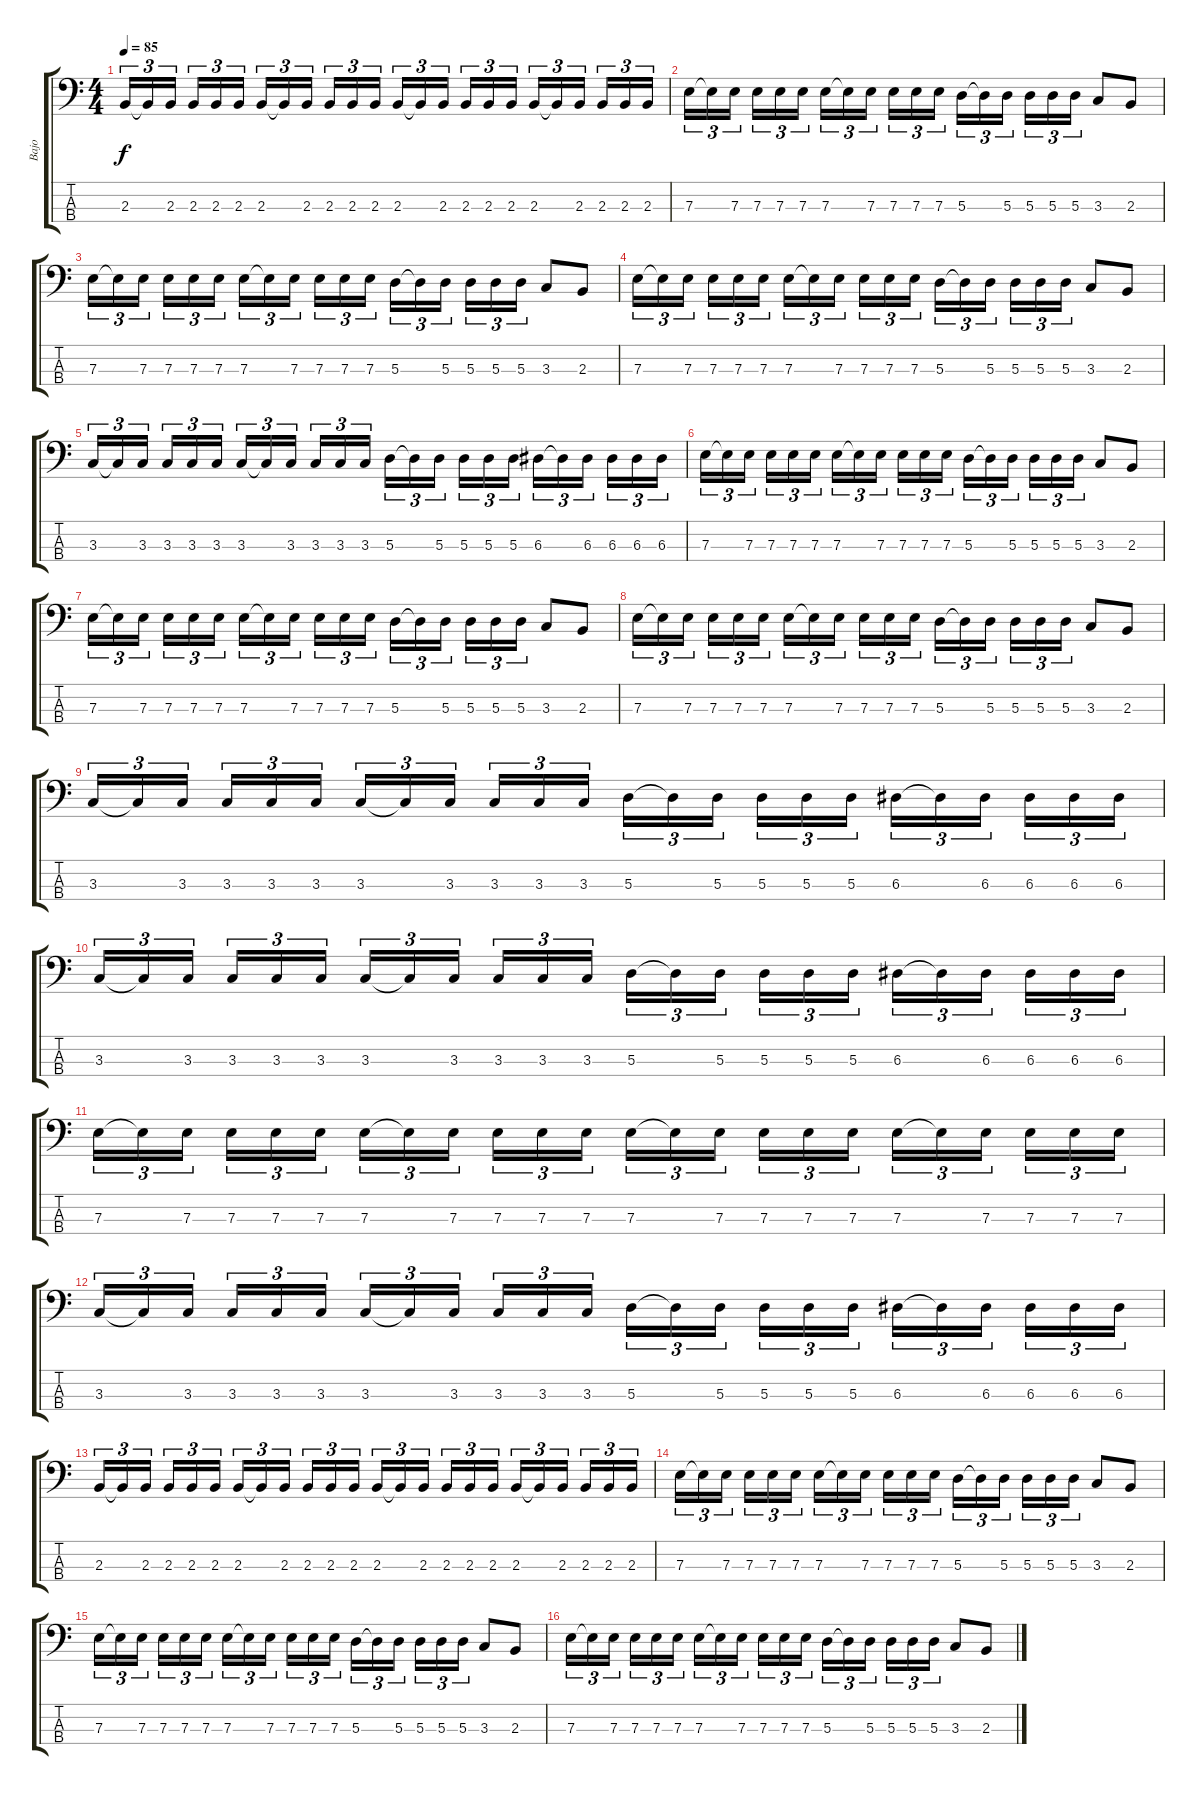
\track ("Bajo" "Bajo") {instrument electricbassfinger}
\staff {score tabs}
\tuning (G2 D2 A1 E1) {hide}
\ts (4 4)
\tempo 85
\clef f4
\ks c
2.3.16{tu (3 2) dy f} 2.3{t}.16{tu (3 2)} 2.3.16{tu (3 2)} 2.3.16{tu (3 2)} 2.3.16{tu (3 2)} 2.3.16{tu (3 2)} 2.3.16{tu (3 2)} 2.3{t}.16{tu (3 2)} 2.3.16{tu (3 2)} 2.3.16{tu (3 2)} 2.3.16{tu (3 2)} 2.3.16{tu (3 2)} 2.3.16{tu (3 2)} 2.3{t}.16{tu (3 2)} 2.3.16{tu (3 2)} 2.3.16{tu (3 2)} 2.3.16{tu (3 2)} 2.3.16{tu (3 2)} 2.3.16{tu (3 2)} 2.3{t}.16{tu (3 2)} 2.3.16{tu (3 2)} 2.3.16{tu (3 2)} 2.3.16{tu (3 2)} 2.3.16{tu (3 2)} |
7.3.16{tu (3 2)} 7.3{t}.16{tu (3 2)} 7.3.16{tu (3 2)} 7.3.16{tu (3 2)} 7.3.16{tu (3 2)} 7.3.16{tu (3 2)} 7.3.16{tu (3 2)} 7.3{t}.16{tu (3 2)} 7.3.16{tu (3 2)} 7.3.16{tu (3 2)} 7.3.16{tu (3 2)} 7.3.16{tu (3 2)} 5.3.16{tu (3 2)} 5.3{t}.16{tu (3 2)} 5.3.16{tu (3 2)} 5.3.16{tu (3 2)} 5.3.16{tu (3 2)} 5.3.16{tu (3 2)} 3.3.8 2.3.8 |
7.3.16{tu (3 2)} 7.3{t}.16{tu (3 2)} 7.3.16{tu (3 2)} 7.3.16{tu (3 2)} 7.3.16{tu (3 2)} 7.3.16{tu (3 2)} 7.3.16{tu (3 2)} 7.3{t}.16{tu (3 2)} 7.3.16{tu (3 2)} 7.3.16{tu (3 2)} 7.3.16{tu (3 2)} 7.3.16{tu (3 2)} 5.3.16{tu (3 2)} 5.3{t}.16{tu (3 2)} 5.3.16{tu (3 2)} 5.3.16{tu (3 2)} 5.3.16{tu (3 2)} 5.3.16{tu (3 2)} 3.3.8 2.3.8 |
7.3.16{tu (3 2)} 7.3{t}.16{tu (3 2)} 7.3.16{tu (3 2)} 7.3.16{tu (3 2)} 7.3.16{tu (3 2)} 7.3.16{tu (3 2)} 7.3.16{tu (3 2)} 7.3{t}.16{tu (3 2)} 7.3.16{tu (3 2)} 7.3.16{tu (3 2)} 7.3.16{tu (3 2)} 7.3.16{tu (3 2)} 5.3.16{tu (3 2)} 5.3{t}.16{tu (3 2)} 5.3.16{tu (3 2)} 5.3.16{tu (3 2)} 5.3.16{tu (3 2)} 5.3.16{tu (3 2)} 3.3.8 2.3.8 |
3.3.16{tu (3 2)} 3.3{t}.16{tu (3 2)} 3.3.16{tu (3 2)} 3.3.16{tu (3 2)} 3.3.16{tu (3 2)} 3.3.16{tu (3 2)} 3.3.16{tu (3 2)} 3.3{t}.16{tu (3 2)} 3.3.16{tu (3 2)} 3.3.16{tu (3 2)} 3.3.16{tu (3 2)} 3.3.16{tu (3 2)} 5.3.16{tu (3 2)} 5.3{t}.16{tu (3 2)} 5.3.16{tu (3 2)} 5.3.16{tu (3 2)} 5.3.16{tu (3 2)} 5.3.16{tu (3 2)} 6.3.16{tu (3 2)} 6.3{t}.16{tu (3 2)} 6.3.16{tu (3 2)} 6.3.16{tu (3 2)} 6.3.16{tu (3 2)} 6.3.16{tu (3 2)} |
7.3.16{tu (3 2)} 7.3{t}.16{tu (3 2)} 7.3.16{tu (3 2)} 7.3.16{tu (3 2)} 7.3.16{tu (3 2)} 7.3.16{tu (3 2)} 7.3.16{tu (3 2)} 7.3{t}.16{tu (3 2)} 7.3.16{tu (3 2)} 7.3.16{tu (3 2)} 7.3.16{tu (3 2)} 7.3.16{tu (3 2)} 5.3.16{tu (3 2)} 5.3{t}.16{tu (3 2)} 5.3.16{tu (3 2)} 5.3.16{tu (3 2)} 5.3.16{tu (3 2)} 5.3.16{tu (3 2)} 3.3.8 2.3.8 |
7.3.16{tu (3 2)} 7.3{t}.16{tu (3 2)} 7.3.16{tu (3 2)} 7.3.16{tu (3 2)} 7.3.16{tu (3 2)} 7.3.16{tu (3 2)} 7.3.16{tu (3 2)} 7.3{t}.16{tu (3 2)} 7.3.16{tu (3 2)} 7.3.16{tu (3 2)} 7.3.16{tu (3 2)} 7.3.16{tu (3 2)} 5.3.16{tu (3 2)} 5.3{t}.16{tu (3 2)} 5.3.16{tu (3 2)} 5.3.16{tu (3 2)} 5.3.16{tu (3 2)} 5.3.16{tu (3 2)} 3.3.8 2.3.8 |
7.3.16{tu (3 2)} 7.3{t}.16{tu (3 2)} 7.3.16{tu (3 2)} 7.3.16{tu (3 2)} 7.3.16{tu (3 2)} 7.3.16{tu (3 2)} 7.3.16{tu (3 2)} 7.3{t}.16{tu (3 2)} 7.3.16{tu (3 2)} 7.3.16{tu (3 2)} 7.3.16{tu (3 2)} 7.3.16{tu (3 2)} 5.3.16{tu (3 2)} 5.3{t}.16{tu (3 2)} 5.3.16{tu (3 2)} 5.3.16{tu (3 2)} 5.3.16{tu (3 2)} 5.3.16{tu (3 2)} 3.3.8 2.3.8 |
3.3.16{tu (3 2)} 3.3{t}.16{tu (3 2)} 3.3.16{tu (3 2)} 3.3.16{tu (3 2)} 3.3.16{tu (3 2)} 3.3.16{tu (3 2)} 3.3.16{tu (3 2)} 3.3{t}.16{tu (3 2)} 3.3.16{tu (3 2)} 3.3.16{tu (3 2)} 3.3.16{tu (3 2)} 3.3.16{tu (3 2)} 5.3.16{tu (3 2)} 5.3{t}.16{tu (3 2)} 5.3.16{tu (3 2)} 5.3.16{tu (3 2)} 5.3.16{tu (3 2)} 5.3.16{tu (3 2)} 6.3.16{tu (3 2)} 6.3{t}.16{tu (3 2)} 6.3.16{tu (3 2)} 6.3.16{tu (3 2)} 6.3.16{tu (3 2)} 6.3.16{tu (3 2)} |
3.3.16{tu (3 2)} 3.3{t}.16{tu (3 2)} 3.3.16{tu (3 2)} 3.3.16{tu (3 2)} 3.3.16{tu (3 2)} 3.3.16{tu (3 2)} 3.3.16{tu (3 2)} 3.3{t}.16{tu (3 2)} 3.3.16{tu (3 2)} 3.3.16{tu (3 2)} 3.3.16{tu (3 2)} 3.3.16{tu (3 2)} 5.3.16{tu (3 2)} 5.3{t}.16{tu (3 2)} 5.3.16{tu (3 2)} 5.3.16{tu (3 2)} 5.3.16{tu (3 2)} 5.3.16{tu (3 2)} 6.3.16{tu (3 2)} 6.3{t}.16{tu (3 2)} 6.3.16{tu (3 2)} 6.3.16{tu (3 2)} 6.3.16{tu (3 2)} 6.3.16{tu (3 2)} |
7.3.16{tu (3 2)} 7.3{t}.16{tu (3 2)} 7.3.16{tu (3 2)} 7.3.16{tu (3 2)} 7.3.16{tu (3 2)} 7.3.16{tu (3 2)} 7.3.16{tu (3 2)} 7.3{t}.16{tu (3 2)} 7.3.16{tu (3 2)} 7.3.16{tu (3 2)} 7.3.16{tu (3 2)} 7.3.16{tu (3 2)} 7.3.16{tu (3 2)} 7.3{t}.16{tu (3 2)} 7.3.16{tu (3 2)} 7.3.16{tu (3 2)} 7.3.16{tu (3 2)} 7.3.16{tu (3 2)} 7.3.16{tu (3 2)} 7.3{t}.16{tu (3 2)} 7.3.16{tu (3 2)} 7.3.16{tu (3 2)} 7.3.16{tu (3 2)} 7.3.16{tu (3 2)} |
3.3.16{tu (3 2)} 3.3{t}.16{tu (3 2)} 3.3.16{tu (3 2)} 3.3.16{tu (3 2)} 3.3.16{tu (3 2)} 3.3.16{tu (3 2)} 3.3.16{tu (3 2)} 3.3{t}.16{tu (3 2)} 3.3.16{tu (3 2)} 3.3.16{tu (3 2)} 3.3.16{tu (3 2)} 3.3.16{tu (3 2)} 5.3.16{tu (3 2)} 5.3{t}.16{tu (3 2)} 5.3.16{tu (3 2)} 5.3.16{tu (3 2)} 5.3.16{tu (3 2)} 5.3.16{tu (3 2)} 6.3.16{tu (3 2)} 6.3{t}.16{tu (3 2)} 6.3.16{tu (3 2)} 6.3.16{tu (3 2)} 6.3.16{tu (3 2)} 6.3.16{tu (3 2)} |
2.3.16{tu (3 2)} 2.3{t}.16{tu (3 2)} 2.3.16{tu (3 2)} 2.3.16{tu (3 2)} 2.3.16{tu (3 2)} 2.3.16{tu (3 2)} 2.3.16{tu (3 2)} 2.3{t}.16{tu (3 2)} 2.3.16{tu (3 2)} 2.3.16{tu (3 2)} 2.3.16{tu (3 2)} 2.3.16{tu (3 2)} 2.3.16{tu (3 2)} 2.3{t}.16{tu (3 2)} 2.3.16{tu (3 2)} 2.3.16{tu (3 2)} 2.3.16{tu (3 2)} 2.3.16{tu (3 2)} 2.3.16{tu (3 2)} 2.3{t}.16{tu (3 2)} 2.3.16{tu (3 2)} 2.3.16{tu (3 2)} 2.3.16{tu (3 2)} 2.3.16{tu (3 2)} |
7.3.16{tu (3 2)} 7.3{t}.16{tu (3 2)} 7.3.16{tu (3 2)} 7.3.16{tu (3 2)} 7.3.16{tu (3 2)} 7.3.16{tu (3 2)} 7.3.16{tu (3 2)} 7.3{t}.16{tu (3 2)} 7.3.16{tu (3 2)} 7.3.16{tu (3 2)} 7.3.16{tu (3 2)} 7.3.16{tu (3 2)} 5.3.16{tu (3 2)} 5.3{t}.16{tu (3 2)} 5.3.16{tu (3 2)} 5.3.16{tu (3 2)} 5.3.16{tu (3 2)} 5.3.16{tu (3 2)} 3.3.8 2.3.8 |
7.3.16{tu (3 2)} 7.3{t}.16{tu (3 2)} 7.3.16{tu (3 2)} 7.3.16{tu (3 2)} 7.3.16{tu (3 2)} 7.3.16{tu (3 2)} 7.3.16{tu (3 2)} 7.3{t}.16{tu (3 2)} 7.3.16{tu (3 2)} 7.3.16{tu (3 2)} 7.3.16{tu (3 2)} 7.3.16{tu (3 2)} 5.3.16{tu (3 2)} 5.3{t}.16{tu (3 2)} 5.3.16{tu (3 2)} 5.3.16{tu (3 2)} 5.3.16{tu (3 2)} 5.3.16{tu (3 2)} 3.3.8 2.3.8 |
7.3.16{tu (3 2)} 7.3{t}.16{tu (3 2)} 7.3.16{tu (3 2)} 7.3.16{tu (3 2)} 7.3.16{tu (3 2)} 7.3.16{tu (3 2)} 7.3.16{tu (3 2)} 7.3{t}.16{tu (3 2)} 7.3.16{tu (3 2)} 7.3.16{tu (3 2)} 7.3.16{tu (3 2)} 7.3.16{tu (3 2)} 5.3.16{tu (3 2)} 5.3{t}.16{tu (3 2)} 5.3.16{tu (3 2)} 5.3.16{tu (3 2)} 5.3.16{tu (3 2)} 5.3.16{tu (3 2)} 3.3.8 2.3.8
